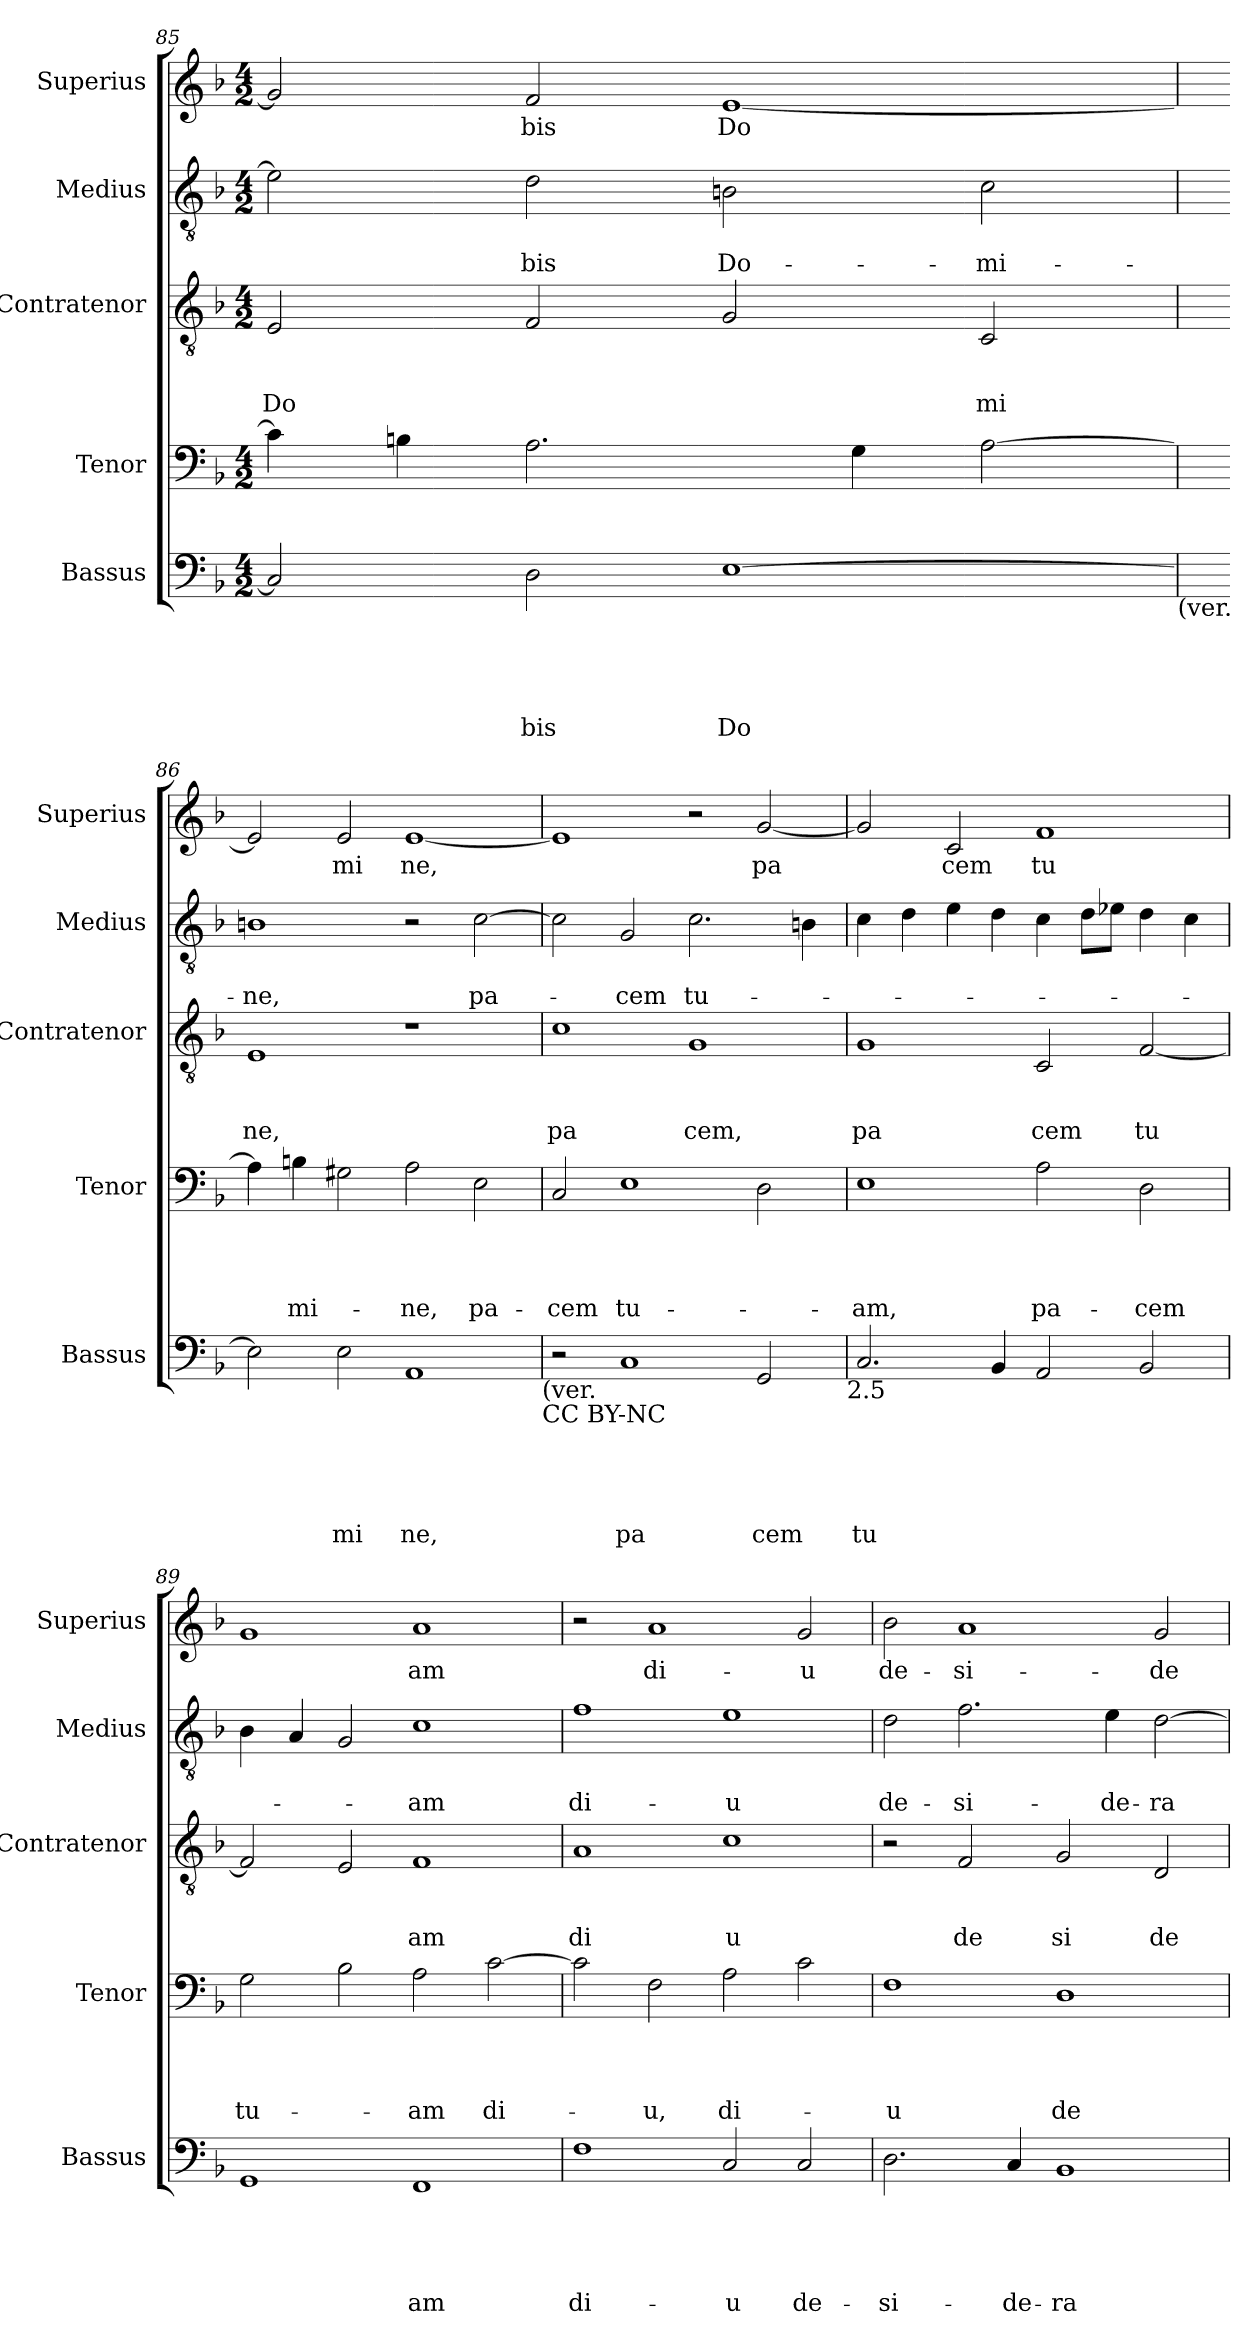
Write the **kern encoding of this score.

**kern	**text	**text	**text	**text	**text	**kern	**text	**text	**text	**text	**kern	**text	**text	**text	**kern	**text	**text	**kern	**text
*part5	*part5	*part5	*part5	*part5	*part5	*part4	*part4	*part4	*part4	*part4	*part3	*part3	*part3	*part3	*part2	*part2	*part2	*part1	*part1
*staff5	*staff5	*staff5	*staff5	*staff5	*staff5	*staff4	*staff4	*staff4	*staff4	*staff4	*staff3	*staff3	*staff3	*staff3	*staff2	*staff2	*staff2	*staff1	*staff1
*I"Bassus	*	*	*	*	*	*I"Tenor	*	*	*	*	*I"Contratenor	*	*	*	*I"Medius	*	*	*I"Superius	*
*I'Bassus	*	*	*	*	*	*I'Tenor	*	*	*	*	*I'Contratenor	*	*	*	*I'Medius	*	*	*I'Superius	*
*clefF4	*	*	*	*	*	*clefF4	*	*	*	*	*clefGv2	*	*	*	*clefGv2	*	*	*clefG2	*
*k[b-]	*	*	*	*	*	*k[b-]	*	*	*	*	*k[b-]	*	*	*	*k[b-]	*	*	*k[b-]	*
*F:	*	*	*	*	*	*F:	*	*	*	*	*F:	*	*	*	*F:	*	*	*F:	*
*M4/2	*	*	*	*	*	*M4/2	*	*	*	*	*M4/2	*	*	*	*M4/2	*	*	*M4/2	*
=85	=85	=85	=85	=85	=85	=85	=85	=85	=85	=85	=85	=85	=85	=85	=85	=85	=85	=85	=85
!	!	!	!	!	!	!	!	!	!	!	!	!	!	!LO:LY:b	!	!	!	!	!
2C/]	.	.	.	.	.	4c\]	.	.	.	.	2E/	.	.	Do	2e\]	.	.	2g/]	.
.	.	.	.	.	.	4Bn\	.	.	.	.	.	.	.	.	.	.	.	.	.
!	!	!	!	!	!LO:LY:b	!	!	!	!	!	!	!	!	!	!	!	!LO:LY:b	!	!LO:LY:b
2D\	.	.	.	.	bis	2.A\	.	.	.	.	2F/	.	.	.	2d\	.	-bis	2f/	bis
!	!	!	!	!	!LO:LY:b	!	!	!	!	!	!	!	!	!	!	!	!LO:LY:b	!	!LO:LY:b
[>1E	.	.	.	.	Do	.	.	.	.	.	2G/	.	.	.	2Bn\	.	Do-	[<1e	Do
.	.	.	.	.	.	4G\	.	.	.	.	.	.	.	.	.	.	.	.	.
!	!	!	!	!	!	!	!	!	!	!	!	!	!	!LO:LY:b	!	!	!LO:LY:b	!	!
.	.	.	.	.	.	[>2A\	.	.	.	.	2C/	.	.	mi	2c\	.	-mi-	.	.
!LO:TX:b:t=(ver.	!	!	!	!	!	!	!	!	!	!	!	!	!	!	!	!	!	!	!
=86	=86	=86	=86	=86	=86	=86	=86	=86	=86	=86	=86	=86	=86	=86	=86	=86	=86	=86	=86
!	!	!	!	!	!	!	!	!	!	!	!	!	!	!LO:LY:b	!	!	!LO:LY:b	!	!
2E\]	.	.	.	.	.	4A\]	.	.	.	.	1E	.	.	ne,	1Bn	.	-ne,	2e/]	.
!	!	!	!	!	!	!	!	!	!	!LO:LY:b	!	!	!	!	!	!	!	!	!
.	.	.	.	.	.	4Bn\	.	.	.	-mi-	.	.	.	.	.	.	.	.	.
!	!	!	!	!	!LO:LY:b	!	!	!	!	!	!	!	!	!	!	!	!	!	!LO:LY:b
2E\	.	.	.	.	mi	2G#X\	.	.	.	.	.	.	.	.	.	.	.	2e/	mi
!	!	!	!	!	!LO:LY:b	!	!	!	!	!LO:LY:b	!	!	!	!	!	!	!	!	!LO:LY:b
1AA	.	.	.	.	ne,	2A\	.	.	.	-ne,	1r	.	.	.	2r	.	.	[<1e	ne,
!	!	!	!	!	!	!	!	!	!	!LO:LY:b	!	!	!	!	!	!	!LO:LY:b	!	!
.	.	.	.	.	.	2E\	.	.	.	pa-	.	.	.	.	[>2c\	.	pa-	.	.
!LO:TX:b:t=(ver.	!	!	!	!	!	!	!	!	!	!	!	!	!	!	!	!	!	!	!
!LO:TX:b:t=CC BY-NC	!	!	!	!	!	!	!	!	!	!	!	!	!	!	!	!	!	!	!
=87	=87	=87	=87	=87	=87	=87	=87	=87	=87	=87	=87	=87	=87	=87	=87	=87	=87	=87	=87
!	!	!	!	!	!	!	!	!	!	!LO:LY:b	!	!	!	!LO:LY:b	!	!	!	!	!
2r	.	.	.	.	.	2C/	.	.	.	-cem	1c	.	.	pa	2c\]	.	.	1e]	.
!	!	!	!	!	!LO:LY:b	!	!	!	!	!LO:LY:b	!	!	!	!	!	!	!LO:LY:b	!	!
1C	.	.	.	.	pa	1E	.	.	.	tu-	.	.	.	.	2G/	.	-cem	.	.
!	!	!	!	!	!	!	!	!	!	!	!	!	!	!LO:LY:b	!	!	!LO:LY:b	!	!
.	.	.	.	.	.	.	.	.	.	.	1G	.	.	cem,	2.c\	.	tu-	2r	.
!	!	!	!	!	!LO:LY:b	!	!	!	!	!	!	!	!	!	!	!	!	!	!LO:LY:b
2GG/	.	.	.	.	cem	2D\	.	.	.	.	.	.	.	.	.	.	.	[<2g/	pa
.	.	.	.	.	.	.	.	.	.	.	.	.	.	.	4Bn\	.	.	.	.
!LO:TX:b:t=2.5	!	!	!	!	!	!	!	!	!	!	!	!	!	!	!	!	!	!	!
=88	=88	=88	=88	=88	=88	=88	=88	=88	=88	=88	=88	=88	=88	=88	=88	=88	=88	=88	=88
!	!	!	!	!	!LO:LY:b	!	!	!	!	!LO:LY:b	!	!	!	!LO:LY:b	!	!	!	!	!
2.C/	.	.	.	.	tu	1E	.	.	.	-am,	1G	.	.	pa	4c\	.	.	2g/]	.
.	.	.	.	.	.	.	.	.	.	.	.	.	.	.	4d\	.	.	.	.
!	!	!	!	!	!	!	!	!	!	!	!	!	!	!	!	!	!	!	!LO:LY:b
.	.	.	.	.	.	.	.	.	.	.	.	.	.	.	4e\	.	.	2c/	cem
4BB-/	.	.	.	.	.	.	.	.	.	.	.	.	.	.	4d\	.	.	.	.
!	!	!	!	!	!	!	!	!	!	!LO:LY:b	!	!	!	!LO:LY:b	!	!	!	!	!LO:LY:b
2AA/	.	.	.	.	.	2A\	.	.	.	pa-	2C/	.	.	cem	4c\	.	.	1f	tu
.	.	.	.	.	.	.	.	.	.	.	.	.	.	.	8d\L	.	.	.	.
.	.	.	.	.	.	.	.	.	.	.	.	.	.	.	8e-X\J	.	.	.	.
!	!	!	!	!	!	!	!	!	!	!LO:LY:b	!	!	!	!LO:LY:b	!	!	!	!	!
2BB-/	.	.	.	.	.	2D\	.	.	.	-cem	[>2F/	.	.	tu	4d\	.	.	.	.
.	.	.	.	.	.	.	.	.	.	.	.	.	.	.	4c\	.	.	.	.
!!LO:PB:g=z
=89	=89	=89	=89	=89	=89	=89	=89	=89	=89	=89	=89	=89	=89	=89	=89	=89	=89	=89	=89
!	!	!	!	!	!	!	!	!	!	!LO:LY:b	!	!	!	!	!	!	!	!	!
1GG	.	.	.	.	.	2G\	.	.	.	tu-	2F/]	.	.	.	4B-\	.	.	1g	.
.	.	.	.	.	.	.	.	.	.	.	.	.	.	.	4A/	.	.	.	.
.	.	.	.	.	.	2B-\	.	.	.	.	2E/	.	.	.	2G/	.	.	.	.
!	!	!	!	!	!LO:LY:b	!	!	!	!	!LO:LY:b	!	!	!	!LO:LY:b	!	!	!LO:LY:b	!	!LO:LY:b
1FF	.	.	.	.	am	2A\	.	.	.	-am	1F	.	.	am	1c	.	-am	1a	am
!	!	!	!	!	!	!	!	!	!	!LO:LY:b	!	!	!	!	!	!	!	!	!
.	.	.	.	.	.	[>2c\	.	.	.	di-	.	.	.	.	.	.	.	.	.
=90	=90	=90	=90	=90	=90	=90	=90	=90	=90	=90	=90	=90	=90	=90	=90	=90	=90	=90	=90
!	!	!	!	!	!LO:LY:b	!	!	!	!	!	!	!	!	!LO:LY:b	!	!	!LO:LY:b	!	!
1F	.	.	.	.	di-	2c\]	.	.	.	.	1A	.	.	di	1f	.	di-	2r	.
!	!	!	!	!	!	!	!	!	!	!LO:LY:b	!	!	!	!	!	!	!	!	!LO:LY:b
.	.	.	.	.	.	2F\	.	.	.	-u,	.	.	.	.	.	.	.	1a	di-
!	!	!	!	!	!LO:LY:b	!	!	!	!	!LO:LY:b	!	!	!	!LO:LY:b	!	!	!LO:LY:b	!	!
2C/	.	.	.	.	-u	2A\	.	.	.	di-	1c	.	.	u	1e	.	-u	.	.
!	!	!	!	!	!LO:LY:b	!	!	!	!	!	!	!	!	!	!	!	!	!	!LO:LY:b
2C/	.	.	.	.	de-	2c\	.	.	.	.	.	.	.	.	.	.	.	2g/	-u
=91	=91	=91	=91	=91	=91	=91	=91	=91	=91	=91	=91	=91	=91	=91	=91	=91	=91	=91	=91
!	!	!	!	!	!LO:LY:b	!	!	!	!	!LO:LY:b	!	!	!	!	!	!	!LO:LY:b	!	!LO:LY:b
2.D\	.	.	.	.	-si-	1F	.	.	.	-u	2r	.	.	.	2d\	.	de-	2b-\	de-
!	!	!	!	!	!	!	!	!	!	!	!	!	!	!LO:LY:b	!	!	!LO:LY:b	!	!LO:LY:b
.	.	.	.	.	.	.	.	.	.	.	2F/	.	.	de	2.f\	.	-si-	1a	-si-
!	!	!	!	!	!LO:LY:b	!	!	!	!	!	!	!	!	!	!	!	!	!	!
4C/	.	.	.	.	-de-	.	.	.	.	.	.	.	.	.	.	.	.	.	.
!	!	!	!	!	!LO:LY:b	!	!	!	!	!LO:LY:b	!	!	!	!LO:LY:b	!	!	!	!	!
1BB-	.	.	.	.	-ra-	1D	.	.	.	de-	2G/	.	.	si	.	.	.	.	.
!	!	!	!	!	!	!	!	!	!	!	!	!	!	!	!	!	!LO:LY:b	!	!
.	.	.	.	.	.	.	.	.	.	.	.	.	.	.	4e\	.	-de-	.	.
!	!	!	!	!	!	!	!	!	!	!	!	!	!	!LO:LY:b	!	!	!LO:LY:b	!	!LO:LY:b
.	.	.	.	.	.	.	.	.	.	.	2D/	.	.	de	[>2d\	.	-ra-	2g/	-de-
=	=	=	=	=	=	=	=	=	=	=	=	=	=	=	=	=	=	=	=
*-	*-	*-	*-	*-	*-	*-	*-	*-	*-	*-	*-	*-	*-	*-	*-	*-	*-	*-	*-
